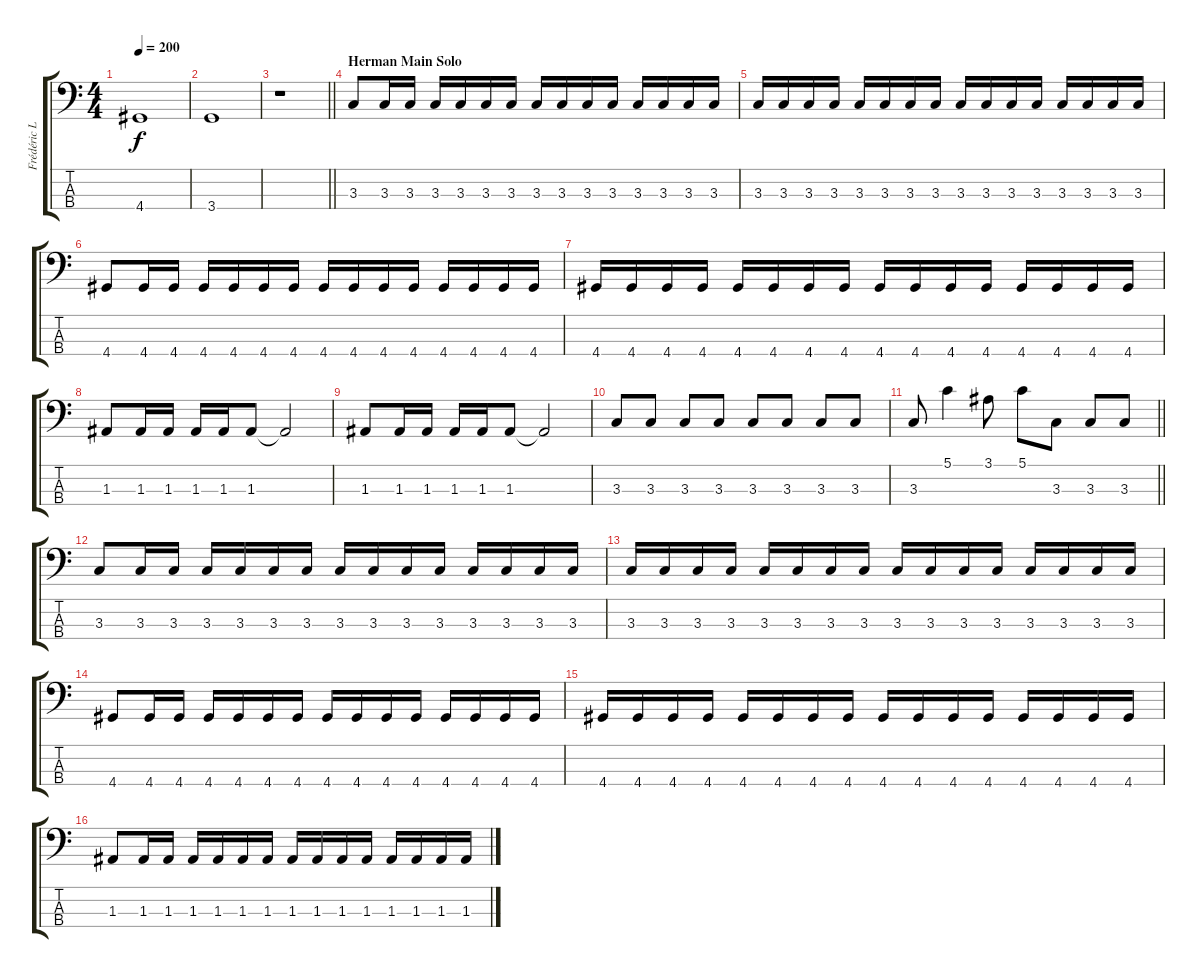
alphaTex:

\track ("Frédéric Leclercq (Bass)" "Frédéric L") {instrument electricbassfinger}
\staff {score tabs}
\tuning (G2 D2 A1 E1) {hide}
\ts (4 4)
\tempo 200
\clef f4
\ks aminor
4.4.1{dy f} |
3.4.1 |
\barLineRight lightlight
r.1 |
\section ("" "Herman Main Solo")
3.3.8 3.3.16 3.3.16 3.3.16 3.3.16 3.3.16 3.3.16 3.3.16 3.3.16 3.3.16 3.3.16 3.3.16 3.3.16 3.3.16 3.3.16 |
3.3.16 3.3.16 3.3.16 3.3.16 3.3.16 3.3.16 3.3.16 3.3.16 3.3.16 3.3.16 3.3.16 3.3.16 3.3.16 3.3.16 3.3.16 3.3.16 |
4.4.8 4.4.16 4.4.16 4.4.16 4.4.16 4.4.16 4.4.16 4.4.16 4.4.16 4.4.16 4.4.16 4.4.16 4.4.16 4.4.16 4.4.16 |
4.4.16 4.4.16 4.4.16 4.4.16 4.4.16 4.4.16 4.4.16 4.4.16 4.4.16 4.4.16 4.4.16 4.4.16 4.4.16 4.4.16 4.4.16 4.4.16 |
1.3.8 1.3.16 1.3.16 1.3.16 1.3.16 1.3.8 1.3{t}.2 |
1.3.8 1.3.16 1.3.16 1.3.16 1.3.16 1.3.8 1.3{t}.2 |
3.3.8 3.3.8 3.3.8 3.3.8 3.3.8 3.3.8 3.3.8 3.3.8 |
\barLineRight lightlight
3.3.8 5.1.4 3.1.8 5.1.8 3.3.8 3.3.8 3.3.8 |
3.3.8 3.3.16 3.3.16 3.3.16 3.3.16 3.3.16 3.3.16 3.3.16 3.3.16 3.3.16 3.3.16 3.3.16 3.3.16 3.3.16 3.3.16 |
3.3.16 3.3.16 3.3.16 3.3.16 3.3.16 3.3.16 3.3.16 3.3.16 3.3.16 3.3.16 3.3.16 3.3.16 3.3.16 3.3.16 3.3.16 3.3.16 |
4.4.8 4.4.16 4.4.16 4.4.16 4.4.16 4.4.16 4.4.16 4.4.16 4.4.16 4.4.16 4.4.16 4.4.16 4.4.16 4.4.16 4.4.16 |
4.4.16 4.4.16 4.4.16 4.4.16 4.4.16 4.4.16 4.4.16 4.4.16 4.4.16 4.4.16 4.4.16 4.4.16 4.4.16 4.4.16 4.4.16 4.4.16 |
1.3.8 1.3.16 1.3.16 1.3.16 1.3.16 1.3.16 1.3.16 1.3.16 1.3.16 1.3.16 1.3.16 1.3.16 1.3.16 1.3.16 1.3.16
